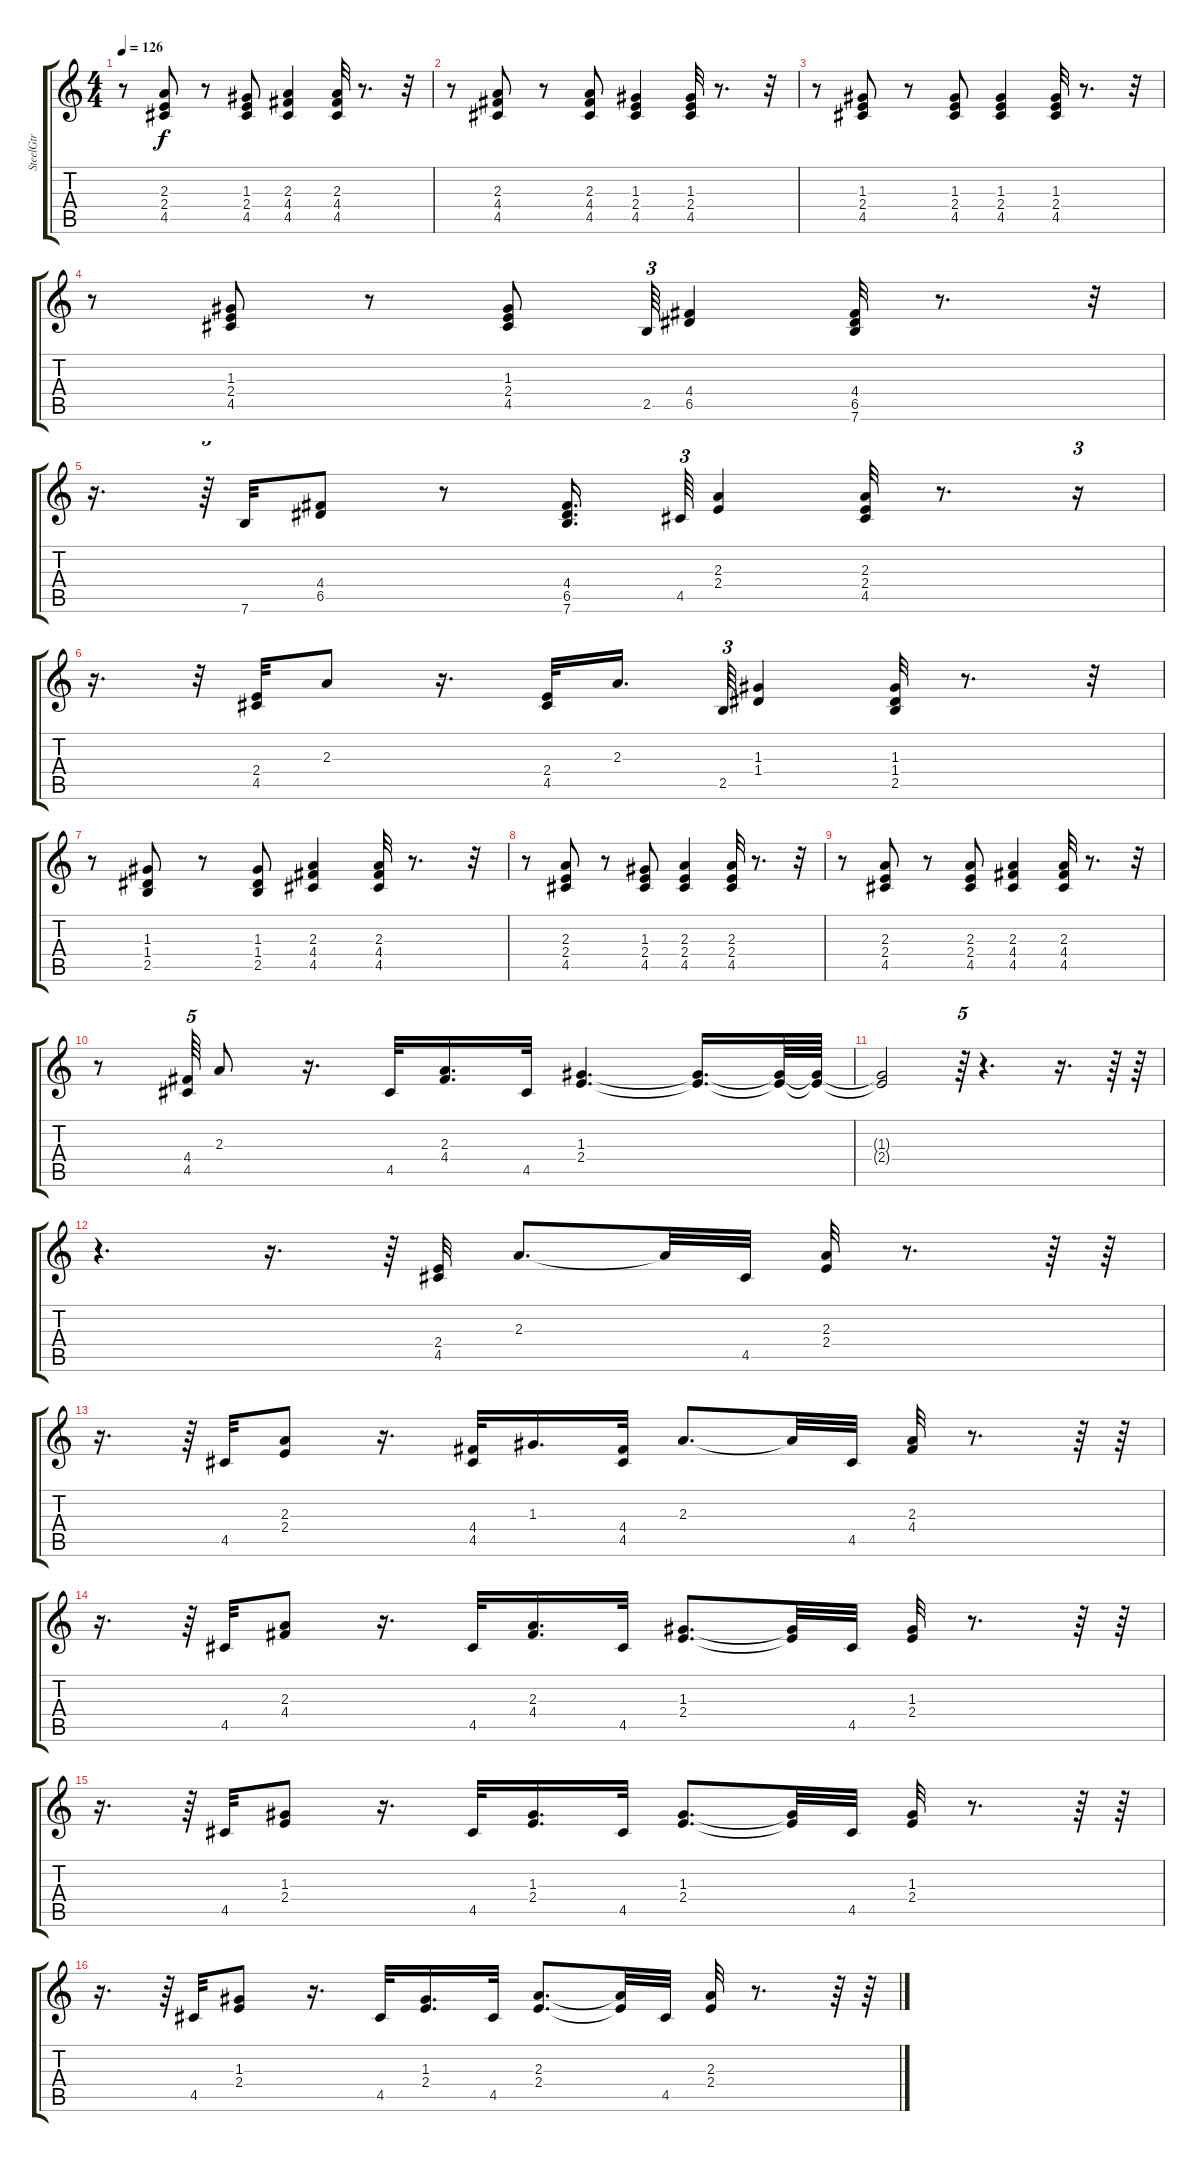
\track ("SteelGtr" "SteelGtr") {instrument acousticguitarsteel}
\staff {score tabs}
\tuning (E4 B3 G3 D3 A2 E2) {hide}
\ts (4 4)
\tempo 126
\clef g2
\ks c
r.8{dy f} (2.3 2.4 4.5).8 r.8 (1.3 2.4 4.5).8 (2.3 4.4 4.5).4 (2.3 4.4 4.5).32 r.8{d} r.32 |
r.8 (2.3 4.4 4.5).8 r.8 (2.3 4.4 4.5).8 (1.3 2.4 4.5).4 (1.3 2.4 4.5).32 r.8{d} r.32 |
r.8 (1.3 2.4 4.5).8 r.8 (1.3 2.4 4.5).8 (1.3 2.4 4.5).4 (1.3 2.4 4.5).32 r.8{d} r.32 |
r.8 (1.3 2.4 4.5).8 r.8 (1.3 2.4 4.5).8 2.5.64{tu (3 2)} (4.4 6.5).4 (4.4 6.5 7.6).32 r.8{d} r.32{tu (3 2)} |
r.16{d} r.64{tu (3 2)} 7.6.32 (4.4 6.5).8 r.8 (4.4 6.5 7.6).16{d} 4.5.64{tu (3 2)} (2.3 2.4).4 (2.3 2.4 4.5).32 r.8{d} r.16{tu (3 2)} |
r.16{d} r.32{tu (3 2)} (2.4 4.5).32 2.3.8 r.16{d} (2.4 4.5).32 2.3.16{d} 2.5.64{tu (3 2)} (1.3 1.4).4 (1.3 1.4 2.5).32 r.8{d} r.32 |
r.8 (1.3 1.4 2.5).8 r.8 (1.3 1.4 2.5).8 (2.3 4.4 4.5).4 (2.3 4.4 4.5).32 r.8{d} r.32 |
r.8 (2.3 2.4 4.5).8 r.8 (1.3 2.4 4.5).8 (2.3 2.4 4.5).4 (2.3 2.4 4.5).32 r.8{d} r.32 |
r.8 (2.3 2.4 4.5).8 r.8 (2.3 2.4 4.5).8 (2.3 4.4 4.5).4 (2.3 4.4 4.5).32 r.8{d} r.32 |
r.8 (4.4 4.5).64{tu (5 4)} 2.3.8 r.16{d} 4.5.32 (2.3 4.4).16{d} 4.5.32 (1.3 2.4).4{d} (1.3{t} 2.4{t}).16{d} (1.3{t} 2.4{t}).64 (1.3{t} 2.4{t}).64 |
(1.3{t} 2.4{t}).2 r.64{tu (5 4)} r.4{d} r.16{d} r.64 r.64 |
r.4{d} r.16{d} r.64{tu (5 4)} (2.4 4.5).32 2.3.8{d} 2.3{t}.32 4.5.32 (2.3 2.4).32 r.8{d} r.64 r.64 |
r.16{d} r.64{tu (5 4)} 4.5.32 (2.3 2.4).8 r.16{d} (4.4 4.5).32 1.3.16{d} (4.4 4.5).32 2.3.8{d} 2.3{t}.32 4.5.32 (2.3 4.4).32 r.8{d} r.64 r.64 |
r.16{d} r.64{tu (5 4)} 4.5.32 (2.3 4.4).8 r.16{d} 4.5.32 (2.3 4.4).16{d} 4.5.32 (1.3 2.4).8{d} (1.3{t} 2.4{t}).32 4.5.32 (1.3 2.4).32 r.8{d} r.64 r.64 |
r.16{d} r.64{tu (5 4)} 4.5.32 (1.3 2.4).8 r.16{d} 4.5.32 (1.3 2.4).16{d} 4.5.32 (1.3 2.4).8{d} (1.3{t} 2.4{t}).32 4.5.32 (1.3 2.4).32 r.8{d} r.64 r.64 |
r.16{d} r.64{tu (5 4)} 4.5.32 (1.3 2.4).8 r.16{d} 4.5.32 (1.3 2.4).16{d} 4.5.32 (2.3 2.4).8{d} (2.3{t} 2.4{t}).32 4.5.32 (2.3 2.4).32 r.8{d} r.64 r.64
